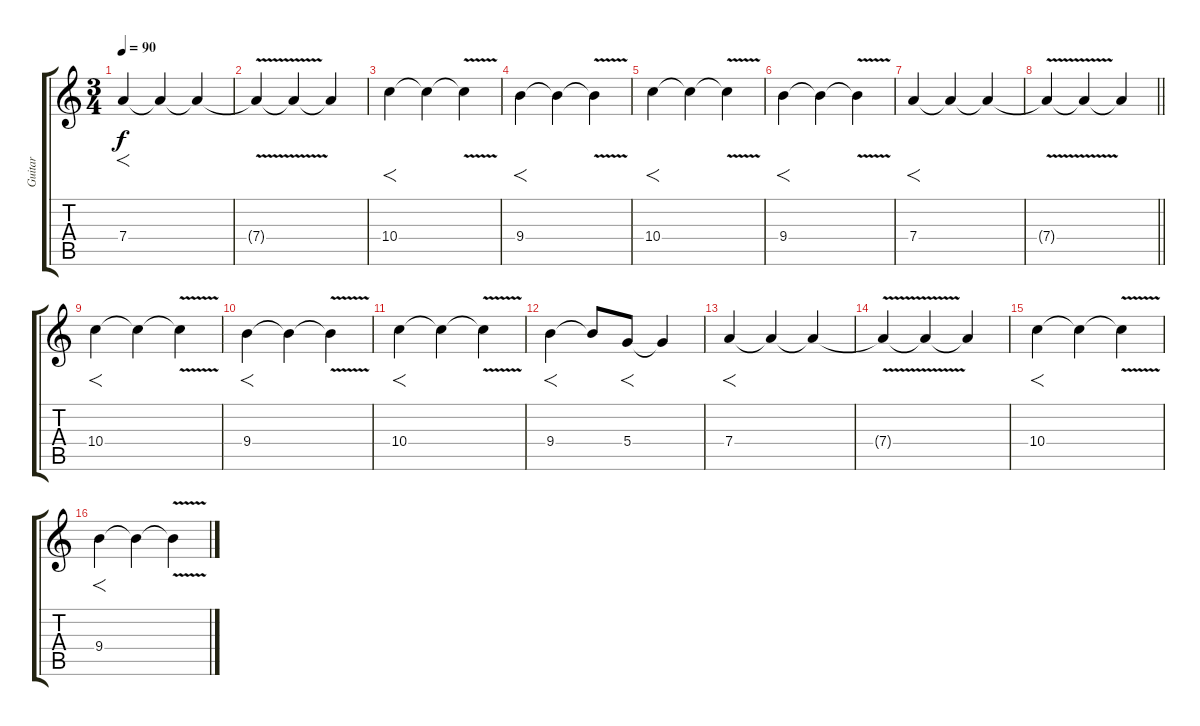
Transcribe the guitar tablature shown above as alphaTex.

\track ("Guitar" "Guitar") {instrument electricguitarclean}
\staff {score tabs}
\tuning (E4 B3 G3 D3 A2 D2) {hide}
\ts (3 4)
\tempo 90
\clef g2
\ks c
7.4.4{f dy f} 7.4{t}.4 7.4{t}.4 |
7.4{v t}.4 7.4{t}.4 7.4{t}.4 |
10.4.4{f} 10.4{t}.4 10.4{v t}.4 |
9.4.4{f} 9.4{t}.4 9.4{v t}.4 |
10.4.4{f} 10.4{t}.4 10.4{v t}.4 |
9.4.4{f} 9.4{t}.4 9.4{v t}.4 |
7.4.4{f} 7.4{t}.4 7.4{t}.4 |
\barLineRight lightlight
7.4{v t}.4 7.4{t}.4 7.4{t}.4 |
\section ("" "")
10.4.4{f} 10.4{t}.4 10.4{v t}.4 |
9.4.4{f} 9.4{t}.4 9.4{v t}.4 |
10.4.4{f} 10.4{t}.4 10.4{v t}.4 |
9.4.4{f} 9.4{t}.8 5.4.8{f} 5.4{t}.4 |
7.4.4{f} 7.4{t}.4 7.4{t}.4 |
7.4{v t}.4 7.4{t}.4 7.4{t}.4 |
10.4.4{f} 10.4{t}.4 10.4{v t}.4 |
9.4.4{f} 9.4{t}.4 9.4{v t}.4
